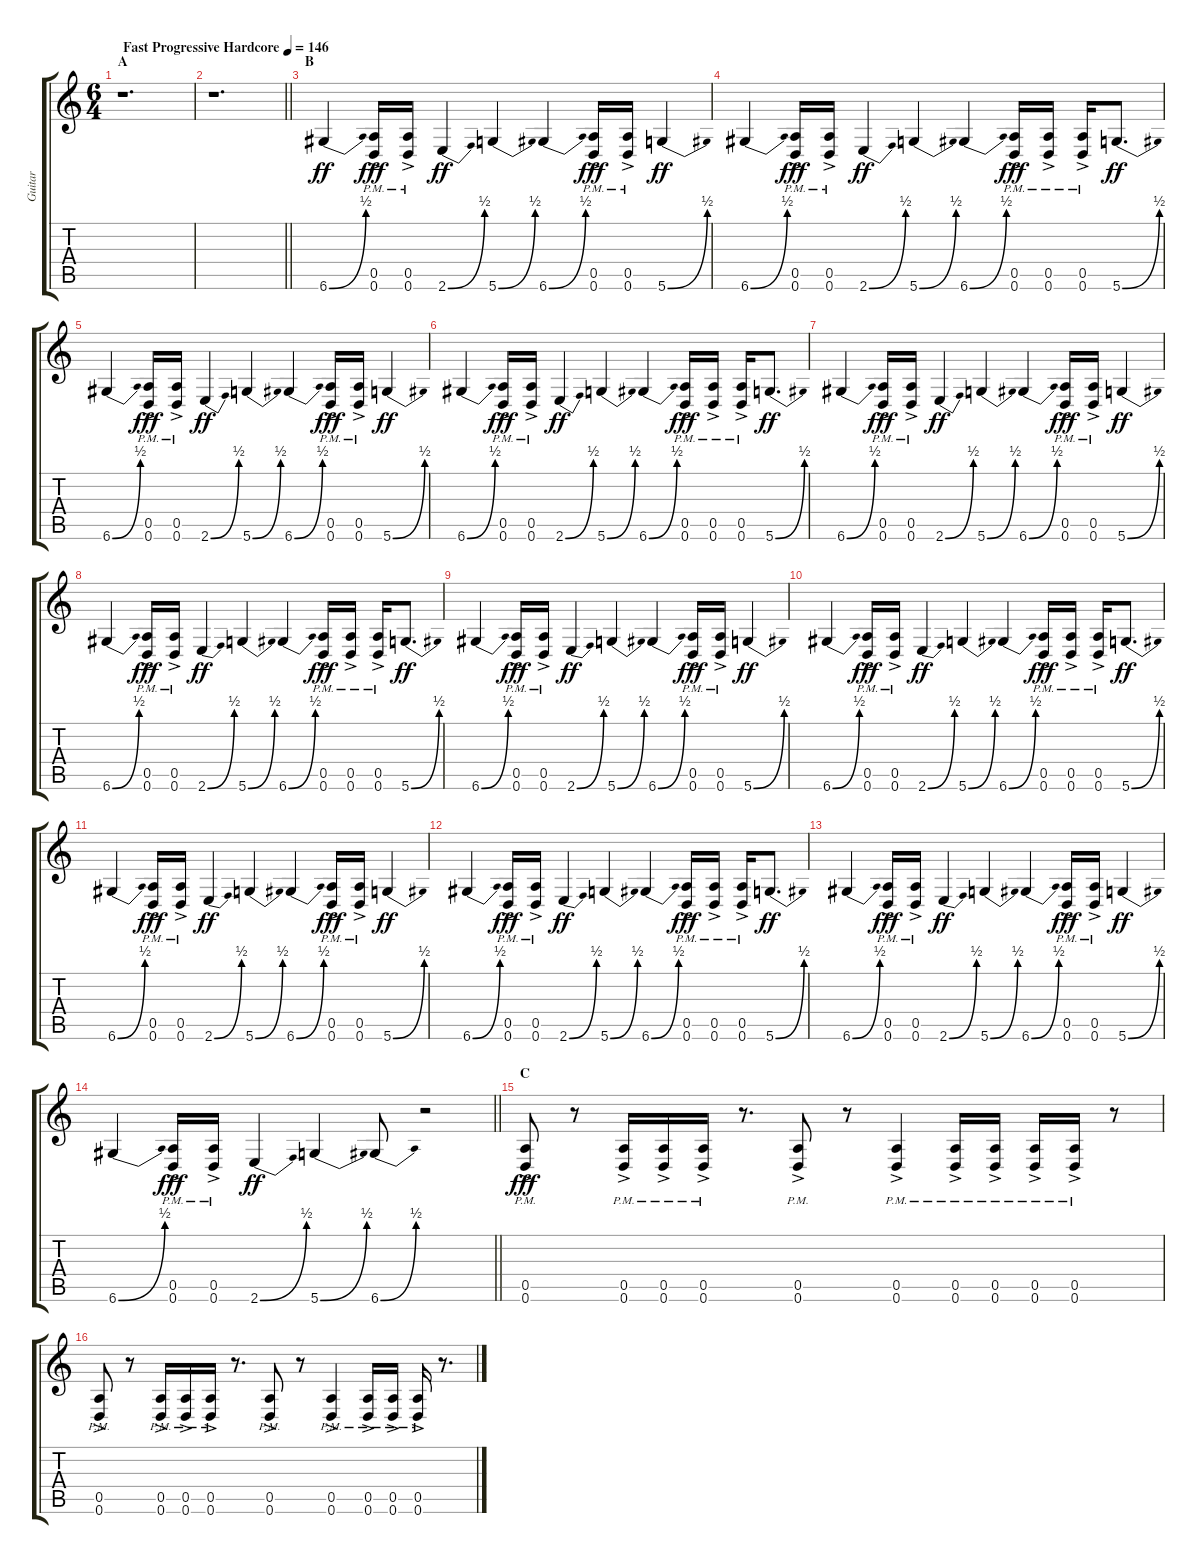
\track ("Guitar" "Guitar") {instrument distortionguitar}
\staff {score tabs}
\tuning (E4 B3 G3 D3 A2 D2) {hide}
\ts (6 4)
\section ("" "A")
\tempo (146 "Fast Progressive Hardcore")
\clef g2
\ks c
r.1{d dy ff instrument distortionguitar} |
\barLineRight lightlight
r.1{d} |
\section ("" "B")
6.6{be (bend 0 0 60 2)}.4 (0.5{ac pm} 0.6{ac pm}).16{dy fff} (0.5{ac pm} 0.6{ac pm}).16 2.6{be (bend 0 0 60 2)}.4{dy ff} 5.6{be (bend 0 0 60 2)}.4 6.6{be (bend 0 0 60 2)}.4 (0.5{ac pm} 0.6{ac pm}).16{dy fff} (0.5{ac pm} 0.6{ac pm}).16 5.6{be (bend 0 0 60 2)}.4{dy ff} |
6.6{be (bend 0 0 60 2)}.4 (0.5{ac pm} 0.6{ac pm}).16{dy fff} (0.5{ac pm} 0.6{ac pm}).16 2.6{be (bend 0 0 60 2)}.4{dy ff} 5.6{be (bend 0 0 60 2)}.4 6.6{be (bend 0 0 60 2)}.4 (0.5{ac pm} 0.6{ac pm}).16{dy fff} (0.5{ac pm} 0.6{ac pm}).16 (0.5{ac pm} 0.6{ac pm}).16 5.6{be (bend 0 0 60 2)}.8{d dy ff} |
6.6{be (bend 0 0 60 2)}.4 (0.5{ac pm} 0.6{ac pm}).16{dy fff} (0.5{ac pm} 0.6{ac pm}).16 2.6{be (bend 0 0 60 2)}.4{dy ff} 5.6{be (bend 0 0 60 2)}.4 6.6{be (bend 0 0 60 2)}.4 (0.5{ac pm} 0.6{ac pm}).16{dy fff} (0.5{ac pm} 0.6{ac pm}).16 5.6{be (bend 0 0 60 2)}.4{dy ff} |
6.6{be (bend 0 0 60 2)}.4 (0.5{ac pm} 0.6{ac pm}).16{dy fff} (0.5{ac pm} 0.6{ac pm}).16 2.6{be (bend 0 0 60 2)}.4{dy ff} 5.6{be (bend 0 0 60 2)}.4 6.6{be (bend 0 0 60 2)}.4 (0.5{ac pm} 0.6{ac pm}).16{dy fff} (0.5{ac pm} 0.6{ac pm}).16 (0.5{ac pm} 0.6{ac pm}).16 5.6{be (bend 0 0 60 2)}.8{d dy ff} |
6.6{be (bend 0 0 60 2)}.4 (0.5{ac pm} 0.6{ac pm}).16{dy fff} (0.5{ac pm} 0.6{ac pm}).16 2.6{be (bend 0 0 60 2)}.4{dy ff} 5.6{be (bend 0 0 60 2)}.4 6.6{be (bend 0 0 60 2)}.4 (0.5{ac pm} 0.6{ac pm}).16{dy fff} (0.5{ac pm} 0.6{ac pm}).16 5.6{be (bend 0 0 60 2)}.4{dy ff} |
6.6{be (bend 0 0 60 2)}.4 (0.5{ac pm} 0.6{ac pm}).16{dy fff} (0.5{ac pm} 0.6{ac pm}).16 2.6{be (bend 0 0 60 2)}.4{dy ff} 5.6{be (bend 0 0 60 2)}.4 6.6{be (bend 0 0 60 2)}.4 (0.5{ac pm} 0.6{ac pm}).16{dy fff} (0.5{ac pm} 0.6{ac pm}).16 (0.5{ac pm} 0.6{ac pm}).16 5.6{be (bend 0 0 60 2)}.8{d dy ff} |
6.6{be (bend 0 0 60 2)}.4 (0.5{ac pm} 0.6{ac pm}).16{dy fff} (0.5{ac pm} 0.6{ac pm}).16 2.6{be (bend 0 0 60 2)}.4{dy ff} 5.6{be (bend 0 0 60 2)}.4 6.6{be (bend 0 0 60 2)}.4 (0.5{ac pm} 0.6{ac pm}).16{dy fff} (0.5{ac pm} 0.6{ac pm}).16 5.6{be (bend 0 0 60 2)}.4{dy ff} |
6.6{be (bend 0 0 60 2)}.4 (0.5{ac pm} 0.6{ac pm}).16{dy fff} (0.5{ac pm} 0.6{ac pm}).16 2.6{be (bend 0 0 60 2)}.4{dy ff} 5.6{be (bend 0 0 60 2)}.4 6.6{be (bend 0 0 60 2)}.4 (0.5{ac pm} 0.6{ac pm}).16{dy fff} (0.5{ac pm} 0.6{ac pm}).16 (0.5{ac pm} 0.6{ac pm}).16 5.6{be (bend 0 0 60 2)}.8{d dy ff} |
6.6{be (bend 0 0 60 2)}.4 (0.5{ac pm} 0.6{ac pm}).16{dy fff} (0.5{ac pm} 0.6{ac pm}).16 2.6{be (bend 0 0 60 2)}.4{dy ff} 5.6{be (bend 0 0 60 2)}.4 6.6{be (bend 0 0 60 2)}.4 (0.5{ac pm} 0.6{ac pm}).16{dy fff} (0.5{ac pm} 0.6{ac pm}).16 5.6{be (bend 0 0 60 2)}.4{dy ff} |
6.6{be (bend 0 0 60 2)}.4 (0.5{ac pm} 0.6{ac pm}).16{dy fff} (0.5{ac pm} 0.6{ac pm}).16 2.6{be (bend 0 0 60 2)}.4{dy ff} 5.6{be (bend 0 0 60 2)}.4 6.6{be (bend 0 0 60 2)}.4 (0.5{ac pm} 0.6{ac pm}).16{dy fff} (0.5{ac pm} 0.6{ac pm}).16 (0.5{ac pm} 0.6{ac pm}).16 5.6{be (bend 0 0 60 2)}.8{d dy ff} |
6.6{be (bend 0 0 60 2)}.4 (0.5{ac pm} 0.6{ac pm}).16{dy fff} (0.5{ac pm} 0.6{ac pm}).16 2.6{be (bend 0 0 60 2)}.4{dy ff} 5.6{be (bend 0 0 60 2)}.4 6.6{be (bend 0 0 60 2)}.4 (0.5{ac pm} 0.6{ac pm}).16{dy fff} (0.5{ac pm} 0.6{ac pm}).16 5.6{be (bend 0 0 60 2)}.4{dy ff} |
\barLineRight lightlight
6.6{be (bend 0 0 60 2)}.4 (0.5{ac pm} 0.6{ac pm}).16{dy fff} (0.5{ac pm} 0.6{ac pm}).16 2.6{be (bend 0 0 60 2)}.4{dy ff} 5.6{be (bend 0 0 60 2)}.4 6.6{be (bend 0 0 60 2)}.8 r.2 |
\section ("" "C")
(0.5{ac pm} 0.6{ac pm}).8{dy fff} r.8 (0.5{ac pm} 0.6{ac pm}).16 (0.5{ac pm} 0.6{ac pm}).16 (0.5{ac pm} 0.6{ac pm}).16 r.8{d} (0.5{ac pm} 0.6{ac pm}).8 r.8 (0.5{ac pm} 0.6{ac pm}).4 (0.5{ac pm} 0.6{ac pm}).16 (0.5{ac pm} 0.6{ac pm}).16 (0.5{ac pm} 0.6{ac pm}).16 (0.5{ac pm} 0.6{ac pm}).16 r.8 |
(0.5{ac pm} 0.6{ac pm}).8 r.8 (0.5{ac pm} 0.6{ac pm}).16 (0.5{ac pm} 0.6{ac pm}).16 (0.5{ac pm} 0.6{ac pm}).16 r.8{d} (0.5{ac pm} 0.6{ac pm}).8 r.8 (0.5{ac pm} 0.6{ac pm}).4 (0.5{ac pm} 0.6{ac pm}).16 (0.5{ac pm} 0.6{ac pm}).16 (0.5{ac pm} 0.6{ac pm}).16 r.8{d}
